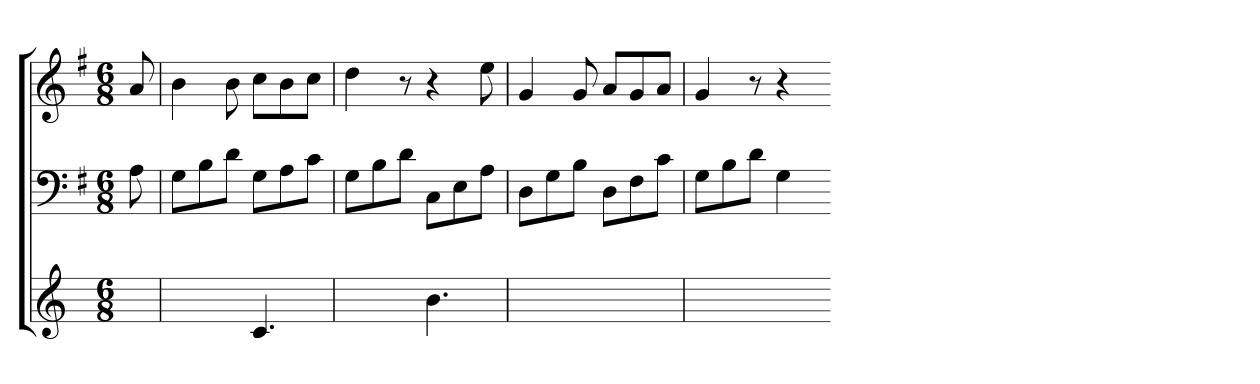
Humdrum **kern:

**kern	**kern	**kern
*part3	*part2	*part1
*staff3	*staff2	*staff1
*	*clefF4	*clefG2
*	*k[f#]	*k[f#]
*	*G:	*G:
*M6/8	*M6/8	*M6/8
=	=	=
8ryy	8A	8a
=17	=17	=17
4.ryy	8GL	4b
.	8B	.
.	8dJ	8b
4.c	8GL	8ccL
.	8A	8b
.	8cJ	8ccJ
=18	=18	=18
4.ryy	8GL	4dd
.	8B	.
.	8dJ	8r
4.b	8CL	4r
.	8E	.
.	8AJ	8ee
=19	=19	=19
2.ryy	8DL	4g
.	8G	.
.	8BJ	8g
.	8DL	8aL
.	8F#	8g
.	8cJ	8aJ
=20	=20	=20
2ryy	8GL	4g
.	8B	.
.	8dJ	8r
.	4G	4r
8ryy	.	.
=-	=-	=-
*-	*-	*-
